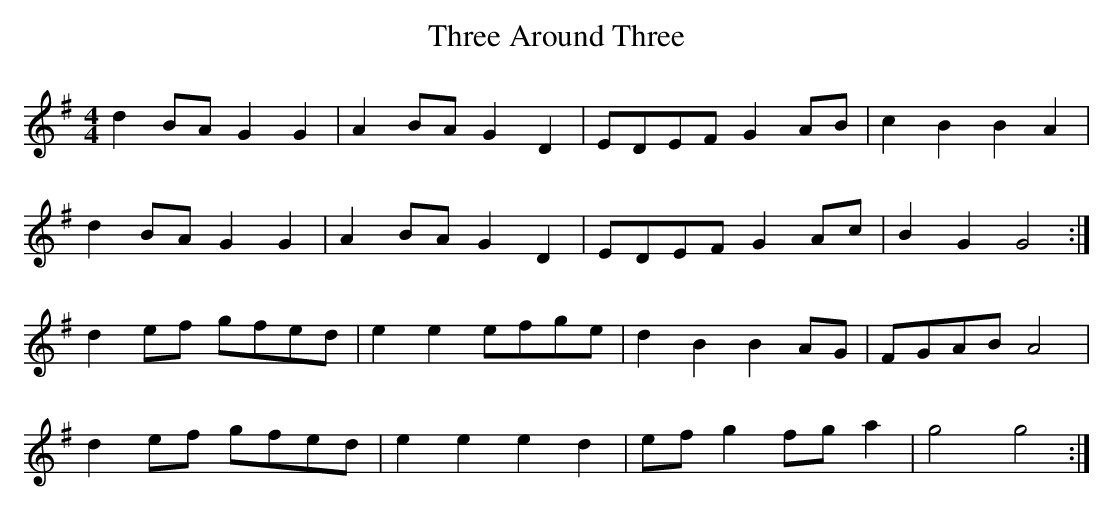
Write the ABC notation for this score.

X:1
T:Three Around Three
M:4/4
L:1/8
K:G
d2BA G2G2|A2BA G2D2|EDEF G2AB|c2B2B2A2|
d2BA G2G2|A2BA G2D2|EDEF G2Ac|B2G2G4:|
d2ef gfed|e2e2efge|d2B2B2AG|FGAB A4|
d2ef gfed|e2e2e2d2|ef g2fg a2|g4g4:|
